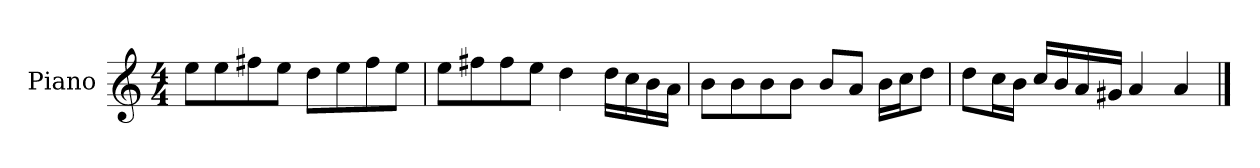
**kern
*part1
*staff1
*I"Piano
*I'P-no
*clefG2
*k[]
*M4/4
*MM90
=1
8ee\L
8ee\
8ff#X\
8ee\J
8dd\L
8ee\
8ff#\
8ee\J
=2
8ee\L
8ff#X\
8ff#\
8ee\J
4dd\
16dd\LL
16cc\
16b\
16a\JJ
=3
8b\L
8b\
8b\
8b\J
8b/L
8a/J
16b\LL
16cc\J
8dd\J
=4
8dd\L
16cc\L
16b\JJ
16cc/LL
16b/
16a/
16g#X/JJ
4a/
4a/
==
*-
